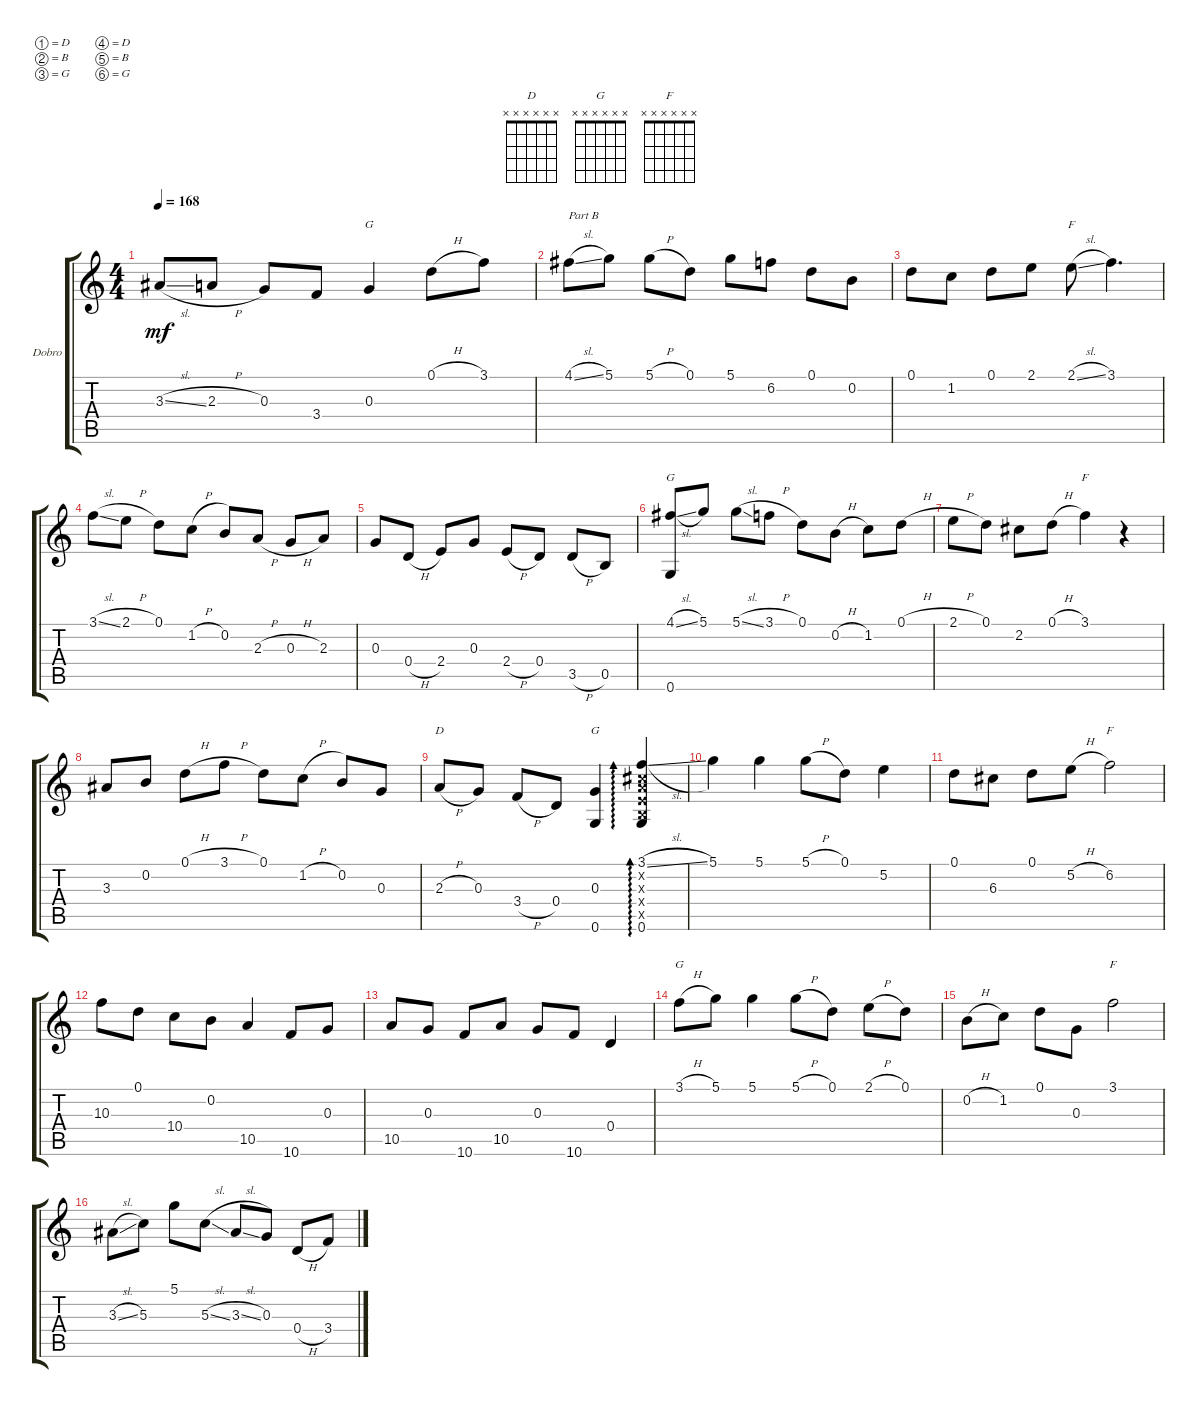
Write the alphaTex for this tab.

\bracketExtendMode groupsimilarinstruments
\firstSystemTrackNameOrientation horizontal
\otherSystemsTrackNameOrientation horizontal
\track ("Dobro Open G" "Dobro") {instrument acousticguitarsteel}
\staff {score tabs}
\tuning (D4 B3 G3 D3 B2 G2)
\chord ("D" x x x x x x)
\chord ("G" x x x x x x)
\chord ("F" x x x x x x)
\ts (4 4)
\tempo 168
\clef g2
\ks c
3.3{sl}.8{dy mf} 2.3{h}.8 0.3.8 3.4.8 0.3.4{ch "G"} 0.1{h}.8 3.1.8 |
4.1{sl}.8{txt "Part B"} 5.1.8 5.1{h}.8 0.1.8 5.1.8 6.2.8 0.1.8 0.2.8 |
0.1.8 1.2.8 0.1.8 2.1.8 2.1{sl}.8{ch "F"} 3.1.4{d} |
3.1{sl}.8 2.1{h}.8 0.1.8 1.2{h}.8 0.2.8 2.3{h}.8 0.3{h}.8 2.3.8 |
0.3.8 0.4{h}.8 2.4.8 0.3.8 2.4{h}.8 0.4.8 3.5{h}.8 0.5.8 |
(4.1{sl} 0.6).8{ch "G"} 5.1.8 5.1{sl}.8 3.1{h}.8 0.1.8 0.2{h}.8 1.2.8 0.1{h}.8 |
2.1{h}.8 0.1.8 2.2.8 0.1{h}.8 3.1.4{ch "F"} r.4 |
3.3.8 0.2.8 0.1{h}.8 3.1{h}.8 0.1.8 1.2{h}.8 0.2.8 0.3.8 |
2.3{h}.8{ch "D"} 0.3.8 3.4{h}.8 0.4.8 (0.3 0.6).4{ch "G"} (0.5{x} 0.6 2.4{x} 2.3{x} 2.2{x} 3.1{sl}).4{ad 0} |
5.1.4 5.1.4 5.1{h}.8 0.1.8 5.2.4 |
0.1.8 6.3.8 0.1.8 5.2{h}.8 6.2.2{ch "F"} |
10.3.8 0.1.8 10.4.8 0.2.8 10.5.4 10.6.8 0.3.8 |
10.5.8 0.3.8 10.6.8 10.5.8 0.3.8 10.6.8 0.4.4 |
3.1{h}.8{ch "G"} 5.1.8 5.1.4 5.1{h}.8 0.1.8 2.1{h}.8 0.1.8 |
0.2{h}.8 1.2.8 0.1.8 0.3.8 3.1.2{ch "F"} |
3.3{sl}.8 5.3.8 5.1.8 5.3{sl}.8 3.3{sl}.8 0.3.8 0.4{h}.8 3.4.8
